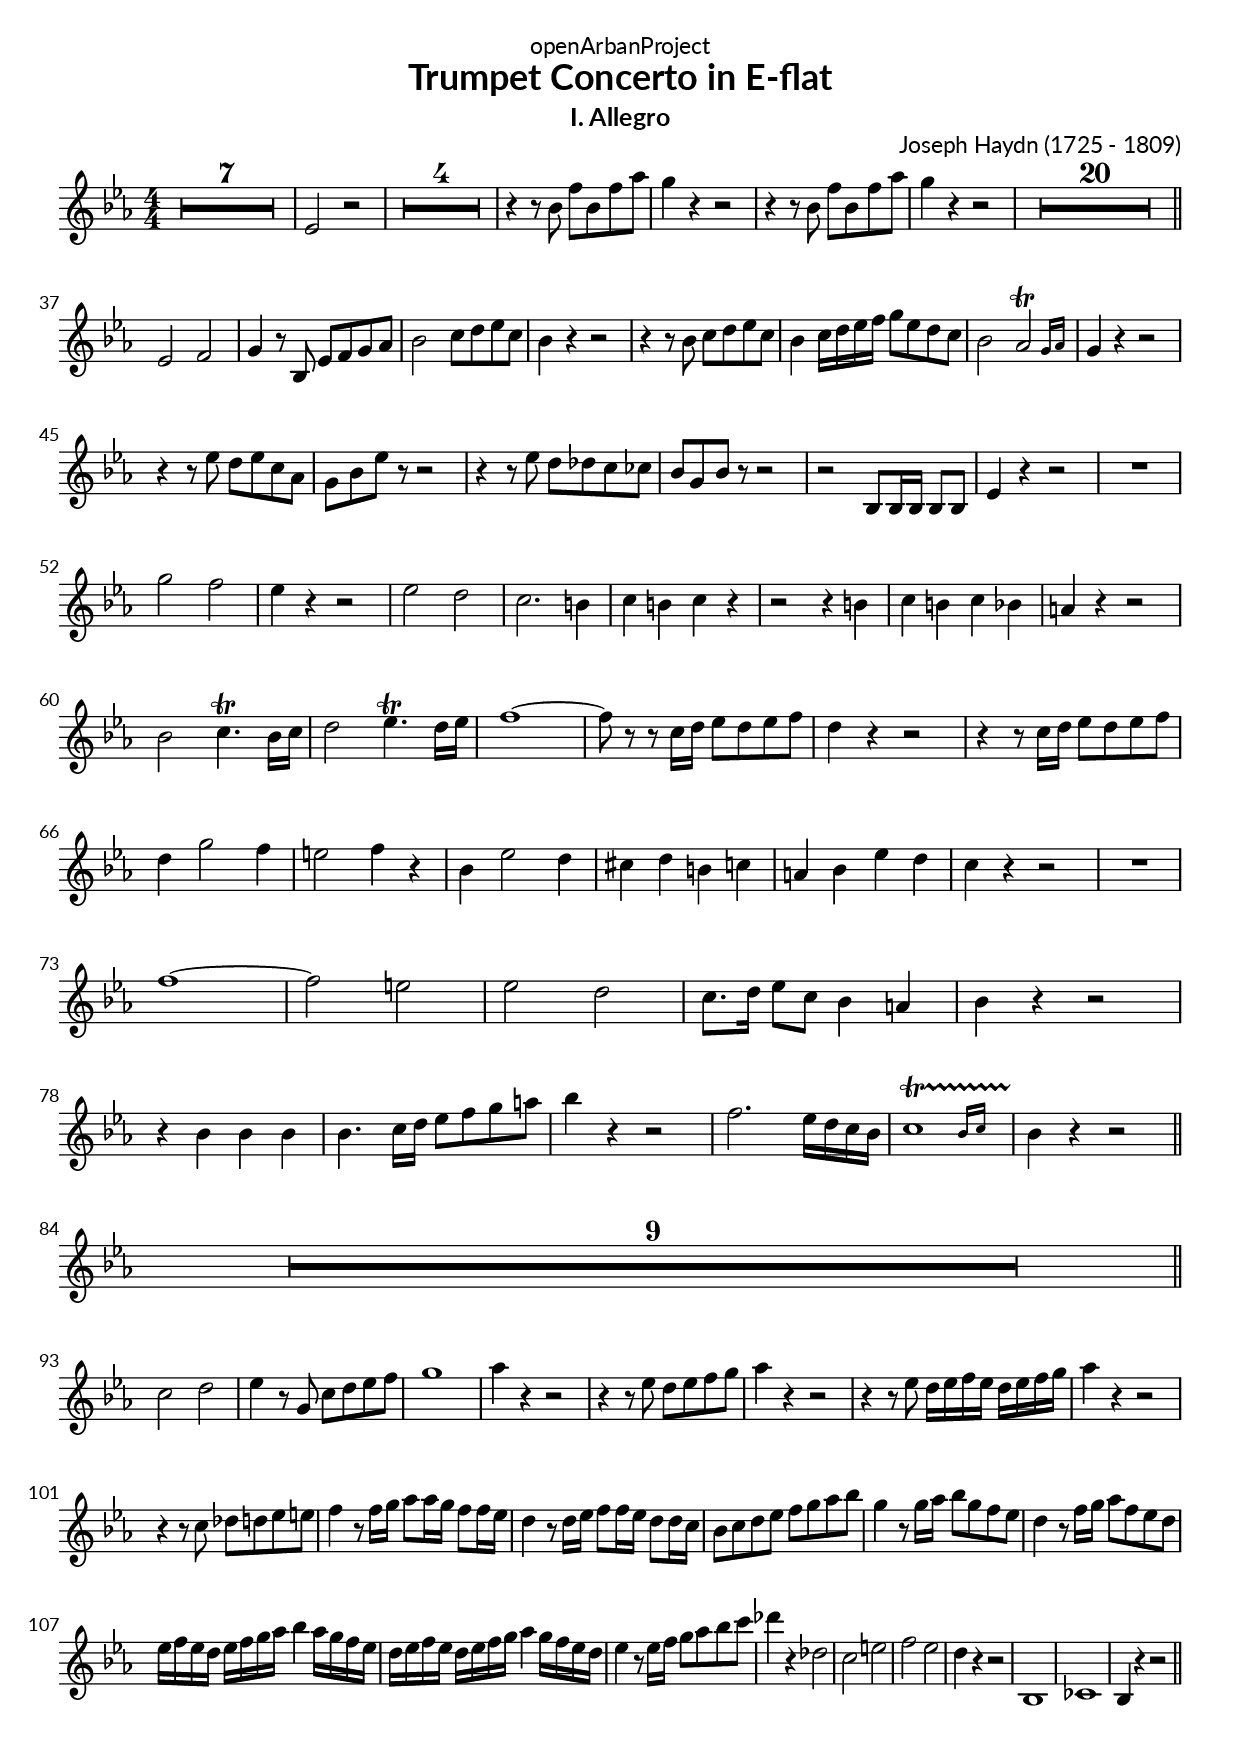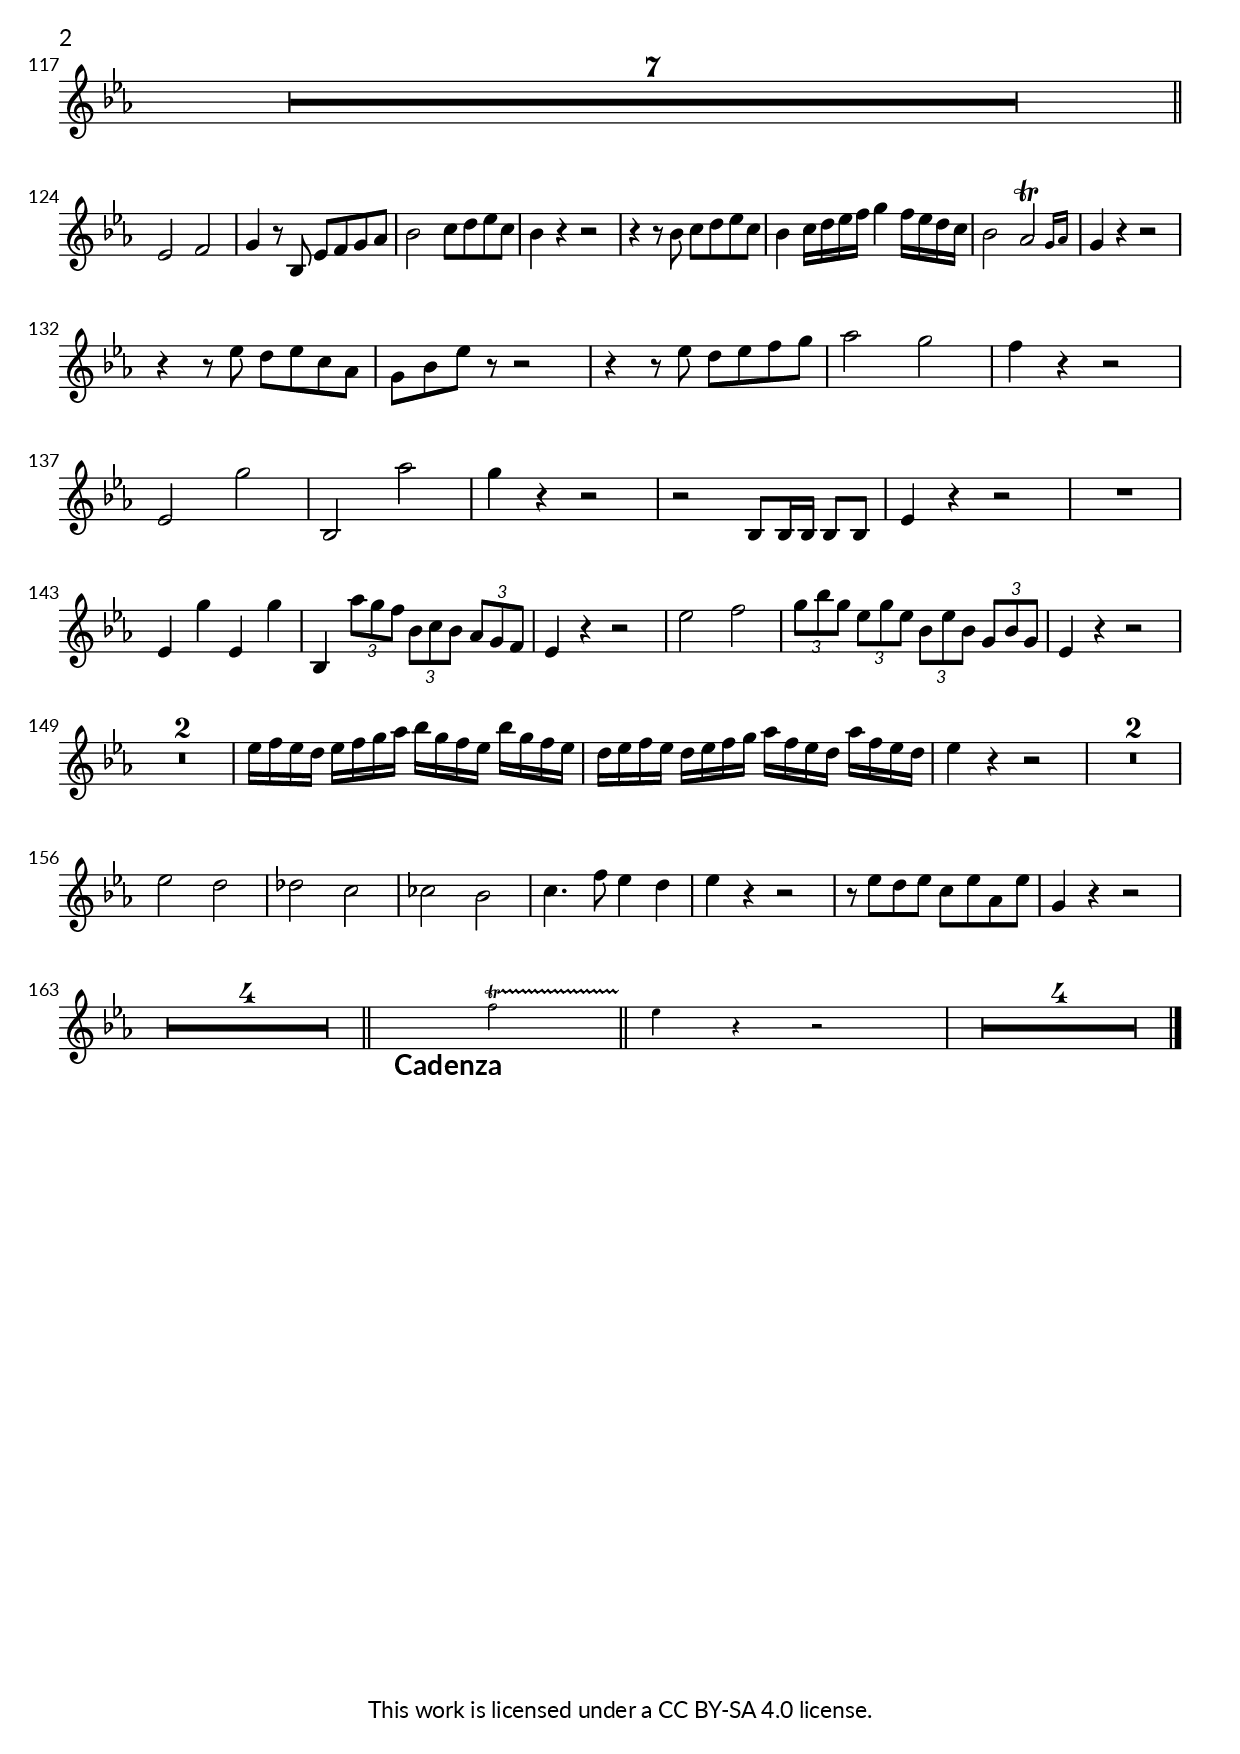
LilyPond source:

\version "2.18.2"
\language "english"

\book {
  \paper {
    indent = 0\mm
    scoreTitleMarkup = \markup {
      \fill-line {
        \null
        \fontsize #4 \bold \fromproperty #'header:piece
        \fromproperty #'header:composer
      }
    }
    fonts = #
  (make-pango-font-tree
   "Lato"
   "Lato"
   "Liberation Mono"
   (/ (* staff-height pt) 2.5))
  }
  \header {  
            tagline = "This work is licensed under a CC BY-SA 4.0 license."
            dedication = "openArbanProject"
            title = "Trumpet Concerto in E-flat"
            subtitle = "I. Allegro"
  }
  
  \score {
    \header {
      composer = "Joseph Haydn (1725 - 1809)"
    }
    \relative c'
    {
      \numericTimeSignature \time 4/4
      \compressFullBarRests \override MultiMeasureRest.expand-limit = #2
      \key ef \major
      R1*7
      ef2 r
      R1*4
      r4 r8 bf' f' bf, f' af g4 r r2 r4 r8 bf, f' bf, f' af g4 r r2
      R1*20 \bar "||" \break 
      
      ef,2 f g4 r8 bf, ef f g af bf2 c8 d ef c bf4 r r2
      r4 r8 bf c d ef c bf4 c16 d ef f g8 ef d c bf2 \afterGrace af\trill {g16 af} g4 r r2 \break
      r4 r8 ef' d ef c af g bf ef r r2 r4 r8 ef d df c cf bf g bf r r2
      r2 bf,8 bf16 bf bf8 bf ef4 r r2 
      R1 \break
      g'2 f ef4 r r2 ef2 d c2. b4 c b c r r2 r4 b c b c bf a r r2 \break
      bf2 c4.\trill bf16 c d2 ef4.\trill d16 ef f1 ~ f8 r r c16 d ef8 d ef f d4 r r2
      r4 r8 c16 d ef8 d ef f d4 g2 f4 e2 f4 r 
      bf,4 ef2 d4 cs d b c a bf ef d c r r2 R1 \break
      f1 ~ f2 e ef d c8. d16 ef8 c bf4 a bf r r2 \break
      r4 bf bf bf bf4. c16 d ef8 f g a bf4 r r2
      f2. ef16 d c bf \afterGrace c1\startTrillSpan {bf16 c} bf4\stopTrillSpan r r2
      \bar "||" \break R1*9 \bar "||" \break
      
      c2 d ef4 r8 g, c d ef f g1 af4 r r2 
      r4 r8 ef d ef f g af4 r r2 
      r4 r8 ef d16 ef f ef d ef f g af4 r r2 \break
      r4 r8 c, df d ef e f4 r8 f16 g af8 af16 g f8 f16 ef
      d4 r8 d16 ef f8 f16 ef d8 d16 c bf8 c d ef f g af bf 
      g4 r8 g16 af bf8 g f ef d4 r8 f16 g af8 f ef d
      ef16 f ef d ef f g af bf4 af16 g f ef
      d ef f ef d ef f g af4 g16 f ef d 
      ef4 r8 ef16 f g8 af bf c df4 r4 df,2 c e f ef d4 r r2
      bf,1 cf bf4 r r2 \pageBreak
      \bar "||" R1*7 \bar "||" \break
      
      ef2 f g4 r8 bf, ef f g af bf2 c8 d ef c bf4 r r2
      r4 r8 bf c d ef c bf4 c16 d ef f g4 f16 ef d c bf2 \afterGrace af\trill {g16 af} g4 r r2 \break
      r4 r8 ef' d ef c af g bf ef r r2 r4 r8 ef d ef f g af2 g f4 r r2 \break
      ef,2 g' bf,, af'' g4 r r2 r2 bf,,8 bf16 bf bf8 bf ef4 r r2 R1 \break
      ef4 g' ef, g' bf,, \tuplet 3/2 {af''8 g f} \tuplet 3/2 {bf, c bf} \tuplet 3/2 {af g f} ef4 r r2
      ef'2 f \tuplet 3/2 {g8 bf g} \tuplet 3/2 {ef g ef} \tuplet 3/2 {bf ef bf} \tuplet 3/2 {g bf g} ef4 r r2 \break
      R1*2
      ef'16 f ef d ef f g af bf g f ef bf' g f ef d ef f ef d ef f g af f ef d af' f ef d
      ef4 r r2
      R1*2 \break
      ef2 d df c cf bf c4. f8 ef4 d ef r r2 r8 ef d ef c ef af, ef' g,4 r r2 \break
      R1*4 \bar "||" s2_\markup {\bold \fontsize #2 Cadenza} \new CueVoice {f'2\startTrillSpan} \bar "||" 
      \new CueVoice {ef4 r r2}
      R1*4 \bar "|."
    }
  }
  
}